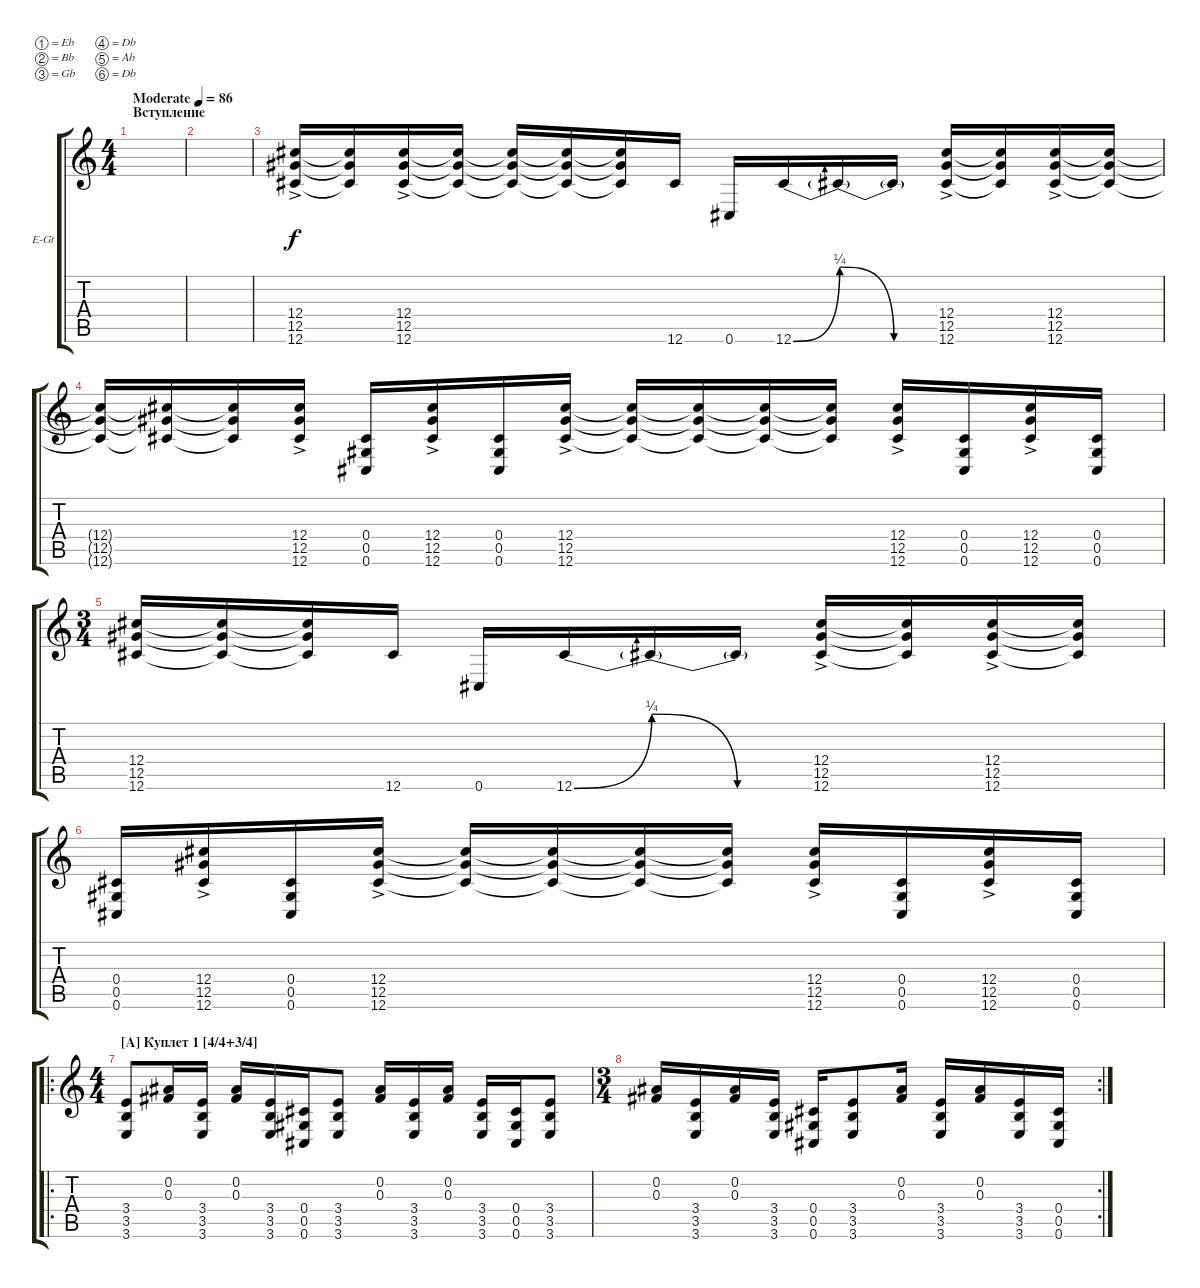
\bracketExtendMode groupsimilarinstruments
\firstSystemTrackNameOrientation horizontal
\otherSystemsTrackNameOrientation horizontal
\track ("Rythm Guitar" "E-Gt") {instrument overdrivenguitar}
\staff {score tabs}
\tuning (Eb4 Bb3 Gb3 Db3 Ab2 Db2)
\ts (4 4)
\beaming (8 2 2 2 2)
\section ("" "Вступление")
\tempo (86 "Moderate")
\clef g2
\ks c
|
|
(12.6{ac} 12.5{ac} 12.4{ac}).16 (12.6{t} 12.5{t} 12.4{t}).16 (12.6{ac} 12.4{ac} 12.5{ac}).16 (12.6{t} 12.4{t} 12.5{t}).16 (12.6{t} 12.4{t} 12.5{t}).16 (12.6{t} 12.4{t} 12.5{t}).16 (12.6{t} 12.4{t} 12.5{t}).16 12.6.16 0.6.16 12.6{be (bend 0 0 60 1)}.16 12.6{be (release 0 1 60 0) t}.16 12.6{be (hold 0 0 60 0) t}.16 (12.6{ac} 12.5{ac} 12.4{ac}).16 (12.6{t} 12.5{t} 12.4{t}).16 (12.6{ac} 12.4{ac} 12.5{ac}).16 (12.6{t} 12.4{t} 12.5{t}).16 |
(12.6{t} 12.4{t} 12.5{t}).16 (12.6{t} 12.4{t} 12.5{t}).16 (12.6{t} 12.4{t} 12.5{t}).16 (12.6 12.4 12.5{ac}).16 (0.6 0.4 0.5).16 (12.6{ac} 12.5{ac} 12.4{ac}).16 (0.6 0.4 0.5).16 (12.6{ac} 12.5{ac} 12.4{ac}).16 (12.6{t} 12.4{t} 12.5{t}).16 (12.6{t} 12.5{t} 12.4{t}).16 (12.6{t} 12.4{t} 12.5{t}).16 (12.6{t} 12.5{t} 12.4{t}).16 (12.6{ac} 12.4{ac} 12.5{ac}).16 (0.6 0.5 0.4).16 (12.6{ac} 12.4{ac} 12.5{ac}).16 (0.6 0.5 0.4).16 |
\ts (3 4)
(12.6 12.4 12.5).16 (12.6{t} 12.4{t} 12.5{t}).16 (12.6{t} 12.4{t} 12.5{t}).16 12.6.16 0.6.16 12.6{be (bend 0 0 60 1)}.16 12.6{be (release 0 1 60 0) t}.16 12.6{be (hold 0 0 60 0) t}.16 (12.6{ac} 12.5{ac} 12.4{ac}).16 (12.6{t} 12.5{t} 12.4{t}).16 (12.6{ac} 12.4{ac} 12.5{ac}).16 (12.6{t} 12.4{t} 12.5{t}).16 |
(0.6 0.4 0.5).16 (12.6{ac} 12.5{ac} 12.4{ac}).16 (0.6 0.4 0.5).16 (12.6{ac} 12.5{ac} 12.4{ac}).16 (12.6{t} 12.4{t} 12.5{t}).16 (12.6{t} 12.5{t} 12.4{t}).16 (12.6{t} 12.4{t} 12.5{t}).16 (12.6{t} 12.5{t} 12.4{t}).16 (12.6{ac} 12.4{ac} 12.5{ac}).16 (0.6 0.5 0.4).16 (12.6{ac} 12.4{ac} 12.5{ac}).16 (0.6 0.5 0.4).16 |
\ro
\ts (4 4)
\section ("A" "Куплет 1 [4/4+3/4]")
(3.4 3.5 3.6).8 (0.2 0.3).16 (3.4 3.5 3.6).16 (0.2 0.3).16 (3.4 3.5 3.6).16 (0.4 0.5 0.6).16 (3.4 3.5 3.6).8 (0.2 0.3).16 (3.4 3.5 3.6).16 (0.2 0.3).16 (3.4 3.5 3.6).16 (0.4 0.5 0.6).16 (3.4 3.5 3.6).8 |
\rc 2
\ts (3 4)
(0.2 0.3).16 (3.4 3.5 3.6).16 (0.2 0.3).16 (3.4 3.5 3.6).16 (0.4 0.5 0.6).16 (3.4 3.5 3.6).8 (0.2 0.3).16 (3.4 3.5 3.6).16 (0.2 0.3).16 (3.4 3.5 3.6).16 (0.4 0.5 0.6).16
